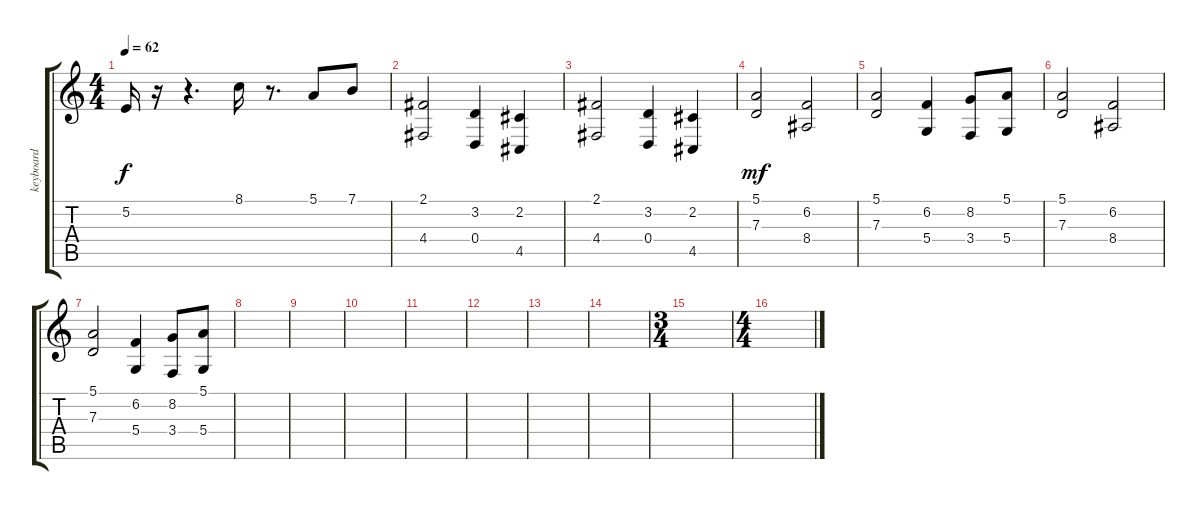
\track ("keyboard" "keyboard") {instrument pad2warm}
\staff {score tabs}
\tuning (E4 B3 G3 D3 A2 E2) {hide}
\ts (4 4)
\tempo 62
\clef g2
\ks c
5.2.16{dy f} r.16 r.4{d} 8.1.16 r.8{d} 5.1.8 7.1.8 |
(2.1 4.4).2{volume 9 instrument stringensemble1} (3.2 0.4).4 (2.2 4.5).4 |
(2.1 4.4).2 (3.2 0.4).4 (2.2 4.5).4 |
(5.1 7.3).2{txt " " dy mf} (6.2 8.4).2 |
(5.1 7.3).2 (6.2 5.4).4 (8.2 3.4).8 (5.1 5.4).8 |
(5.1 7.3).2 (6.2 8.4).2 |
(5.1 7.3).2 (6.2 5.4).4 (8.2 3.4).8 (5.1 5.4).8 |
|
|
|
|
|
|
|
\ts (3 4)
|
\ts (4 4)
